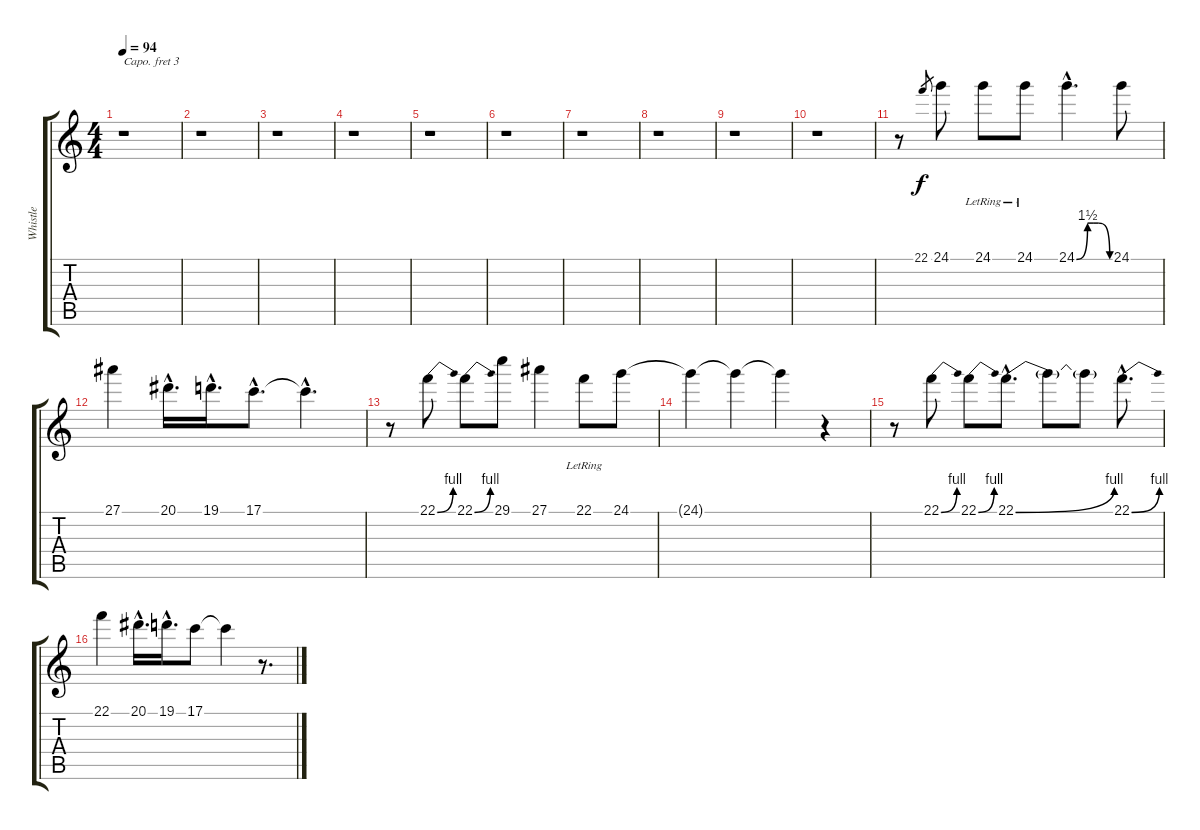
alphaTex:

\track ("Whistle" "Whistle") {instrument flute}
\staff {score tabs}
\capo 3
\tuning (E4 B3 G3 D3 A2 E2) {hide}
\ts (4 4)
\tempo 94
\clef g2
\ks c
r.1{dy f} |
r.1 |
r.1 |
r.1 |
r.1 |
r.1 |
r.1 |
r.1 |
r.1 |
r.1 |
r.8 22.1.8{gr} 24.1.8 24.1{lr}.8 24.1{lr}.8 24.1{be (custom 0 0 20 6 30 6 40 6 60 0) hac}.4{d} 24.1.8 |
27.1.4 20.1{hac}.16{d} 19.1{hac}.16{d} 17.1{hac}.8{d} 17.1{hac t}.4{d} |
r.8 22.1{be (bend 0 0 60 4)}.8 22.1{be (bend 0 0 60 4)}.8 29.1.8 27.1.4 22.1{lr}.8 24.1.8 |
24.1{t}.4 24.1{t}.4 24.1{t}.4 r.4 |
r.8{volume 8} 22.1{be (bend 0 0 60 4)}.8 22.1{be (bend 0 0 60 4)}.8 22.1{be (bend 0 0 60 4) hac}.8{d} 22.1{t}.8 22.1{t}.8 22.1{be (bend 0 0 60 4) hac}.8{d} |
22.1.4{volume 7} 20.1{hac}.16{d} 19.1{hac}.16{d} 17.1.8 17.1{t}.4 r.8{d}
